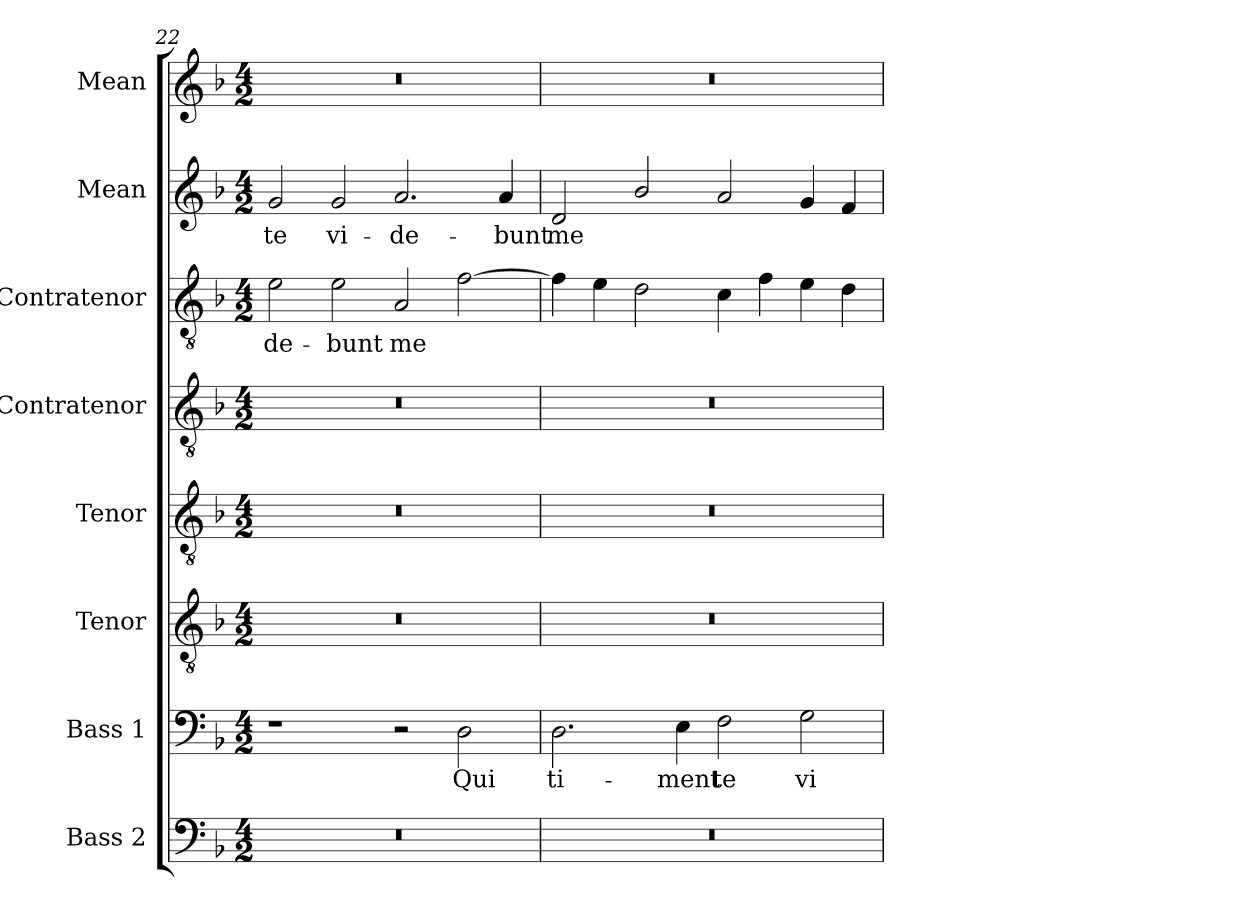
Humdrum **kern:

**kern	**kern	**text	**kern	**kern	**kern	**kern	**text	**kern	**text	**kern
*part8	*part7	*part7	*part6	*part5	*part4	*part3	*part3	*part2	*part2	*part1
*staff8	*staff7	*staff7	*staff6	*staff5	*staff4	*staff3	*staff3	*staff2	*staff2	*staff1
*I"Bass 2	*I"Bass 1	*	*I"Tenor	*I"Tenor	*I"Contratenor	*I"Contratenor	*	*I"Mean	*	*I"Mean
*I'B2.	*I'B1.	*	*I'T.	*I'T.	*I'Ct.	*I'Ct.	*	*I'M.	*	*I'M.
*clefF4	*clefF4	*	*clefGv2	*clefGv2	*clefGv2	*clefGv2	*	*clefG2	*	*clefG2
*	*	*	*ITrd7c12	*ITrd7c12	*ITrd7c12	*ITrd7c12	*	*	*	*
*k[b-]	*k[b-]	*	*k[b-]	*k[b-]	*k[b-]	*k[b-]	*	*k[b-]	*	*k[b-]
*F:	*F:	*	*F:	*F:	*F:	*F:	*	*F:	*	*F:
*M4/2	*M4/2	*	*M4/2	*M4/2	*M4/2	*M4/2	*	*M4/2	*	*M4/2
=22	=22	=22	=22	=22	=22	=22	=22	=22	=22	=22
!LO:N:vis=1	!	!	!LO:N:vis=1	!LO:N:vis=1	!LO:N:vis=1	!	!	!	!	!
!	!	!	!	!	!	!	!LO:LY:b:color=#000000	!	!	!
!	!	!	!	!	!	!	!	!	!LO:LY:b:color=#000000	!LO:N:vis=1
0r	1r	.	0r	0r	0r	2Ei\	-de-	2gi/	te	0r
!	!	!	!	!	!	!	!LO:LY:b:color=#000000	!	!	!
!	!	!	!	!	!	!	!	!	!LO:LY:b:color=#000000	!
.	.	.	.	.	.	2Ei\	-bunt	2gi/	vi-	.
!	!	!	!	!	!	!	!LO:LY:b:color=#000000	!	!	!
!	!	!	!	!	!	!	!	!	!LO:LY:b:color=#000000	!
.	2r	.	.	.	.	2AAi/	me	2.ai/	-de-	.
!	!	!LO:LY:b:color=#000000	!	!	!	!	!	!	!	!
.	2Di\	Qui	.	.	.	[2Fi\	.	.	.	.
!	!	!	!	!	!	!	!	!	!LO:LY:b:color=#000000	!
.	.	.	.	.	.	.	.	4ai/	-bunt	.
!!LO:LB:g=z
=23	=23	=23	=23	=23	=23	=23	=23	=23	=23	=23
!LO:N:vis=1	!	!	!	!	!	!	!	!	!	!
!	!	!LO:LY:b:color=#000000	!LO:N:vis=1	!LO:N:vis=1	!LO:N:vis=1	!	!	!	!	!
!	!	!	!	!	!	!	!	!	!LO:LY:b:color=#000000	!LO:N:vis=1
0r	2.Di\	ti-	0r	0r	0r	4Fi\]	.	2di/	me	0r
.	.	.	.	.	.	4Ei\	.	.	.	.
.	.	.	.	.	.	2Di\	.	2b-i/	.	.
!	!	!LO:LY:b:color=#000000	!	!	!	!	!	!	!	!
.	4Ei\	-ment	.	.	.	.	.	.	.	.
!	!	!LO:LY:b:color=#000000	!	!	!	!	!	!	!	!
.	2Fi\	te	.	.	.	4Ci\	.	2ai/	.	.
.	.	.	.	.	.	4Fi\	.	.	.	.
!	!	!LO:LY:b:color=#000000	!	!	!	!	!	!	!	!
.	2Gi\	vi-	.	.	.	4Ei\	.	4gi/	.	.
.	.	.	.	.	.	4Di\	.	4fi/	.	.
=	=	=	=	=	=	=	=	=	=	=
*-	*-	*-	*-	*-	*-	*-	*-	*-	*-	*-
